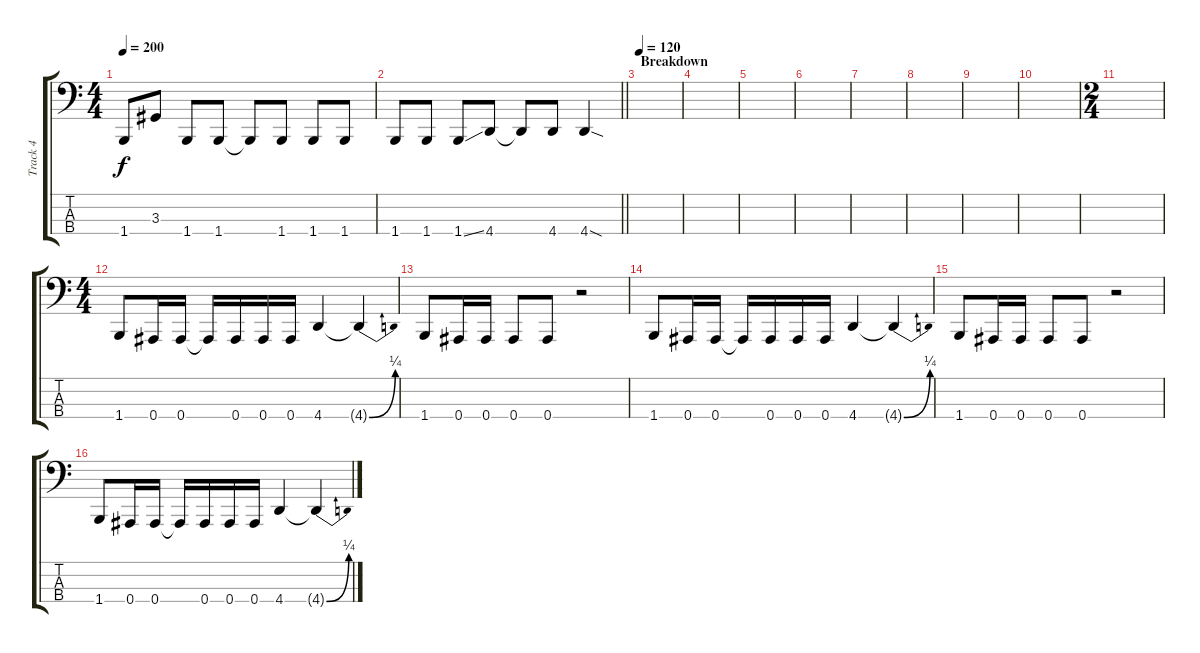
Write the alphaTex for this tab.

\track ("Track 4" "Track 4") {instrument electricbasspick}
\staff {score tabs}
\tuning (Eb2 Bb1 F1 Bb0) {hide}
\ts (4 4)
\tempo 200
\clef f4
\ks c
1.4.8{dy f} 3.3.8 1.4.8 1.4.8 1.4{t}.8 1.4.8 1.4.8 1.4.8 |
\barLineRight lightlight
1.4.8 1.4.8 1.4{ss}.8 4.4.8 4.4{t}.8 4.4.8 4.4{sod}.4 |
\section ("" "Breakdown")
\tempo 120
|
|
|
|
|
|
|
|
\ts (2 4)
|
\ts (4 4)
1.4.8 0.4.16 0.4.16 0.4{t}.16 0.4.16 0.4.16 0.4.16 4.4.4 4.4{be (bend 0 0 60 1) t}.4 |
1.4.8 0.4.16 0.4.16 0.4.8 0.4.8 r.2 |
1.4.8 0.4.16 0.4.16 0.4{t}.16 0.4.16 0.4.16 0.4.16 4.4.4 4.4{be (bend 0 0 60 1) t}.4 |
1.4.8 0.4.16 0.4.16 0.4.8 0.4.8 r.2 |
1.4.8 0.4.16 0.4.16 0.4{t}.16 0.4.16 0.4.16 0.4.16 4.4.4 4.4{be (bend 0 0 60 1) t}.4
